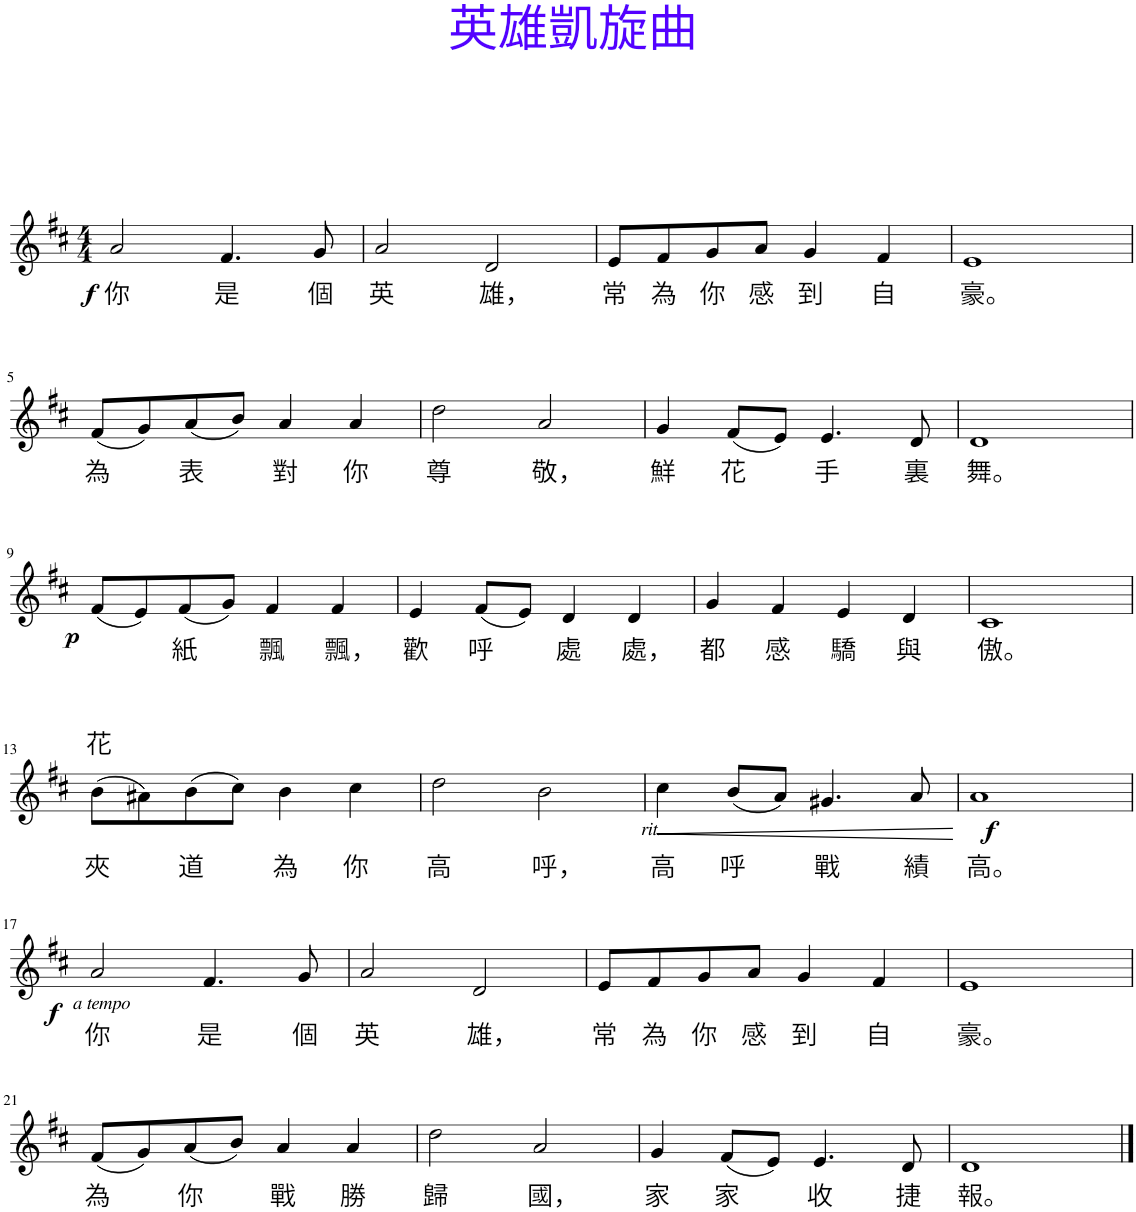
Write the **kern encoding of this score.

**kern	**text	**text	**text	**text	**dynam
*part1	*part1	*part1	*part1	*part1	*part1
*staff1	*staff1	*staff1	*staff1	*staff1	*staff1
*I"Piano	*	*	*	*	*
*I'Pno.	*	*	*	*	*
*clefG2	*	*	*	*	*
*k[f#c#]	*	*	*	*	*
*M4/4	*	*	*	*	*
=1	=1	=1	=1	=1	=1
!	!LO:LY:b	!	!	!	!LO:DY:b
2a/	你	.	.	.	f
!	!LO:LY:b	!	!	!	!
4.f#/	是	.	.	.	.
!	!LO:LY:b	!	!	!	!
8g/	個	.	.	.	.
=2	=2	=2	=2	=2	=2
!	!LO:LY:b	!	!	!	!
2a/	英	.	.	.	.
!	!LO:LY:b	!	!	!	!
2d/	雄，	.	.	.	.
=3	=3	=3	=3	=3	=3
!	!LO:LY:b	!	!	!	!
8e/L	常	.	.	.	.
!	!LO:LY:b	!	!	!	!
8f#/	為	.	.	.	.
!	!LO:LY:b	!	!	!	!
8g/	你	.	.	.	.
!	!LO:LY:b	!	!	!	!
8a/J	感	.	.	.	.
!	!LO:LY:b	!	!	!	!
4g/	到	.	.	.	.
!	!LO:LY:b	!	!	!	!
4f#/	自	.	.	.	.
=4	=4	=4	=4	=4	=4
!	!LO:LY:b	!	!	!	!
1e	豪。	.	.	.	.
!!LO:LB:g=z
=5	=5	=5	=5	=5	=5
!	!LO:LY:b	!	!	!	!
(8f#/L	為	.	.	.	.
8g/)	.	.	.	.	.
!	!LO:LY:b	!	!	!	!
(8a/	表	.	.	.	.
8b/J)	.	.	.	.	.
!	!LO:LY:b	!	!	!	!
4a/	對	.	.	.	.
!	!LO:LY:b	!	!	!	!
4a/	你	.	.	.	.
=6	=6	=6	=6	=6	=6
!	!LO:LY:b	!	!	!	!
2dd\	尊	.	.	.	.
!	!LO:LY:b	!	!	!	!
2a/	敬，	.	.	.	.
=7	=7	=7	=7	=7	=7
!	!LO:LY:b	!	!	!	!
4g/	鮮	.	.	.	.
!	!LO:LY:b	!	!	!	!
(8f#/L	花	.	.	.	.
8e/J)	.	.	.	.	.
!	!LO:LY:b	!	!	!	!
4.e/	手	.	.	.	.
!	!LO:LY:b	!	!	!	!
8d/	裏	.	.	.	.
=8	=8	=8	=8	=8	=8
!	!LO:LY:b	!	!	!	!
1d	舞。	.	.	.	.
!!LO:LB:g=z
=9	=9	=9	=9	=9	=9
!	!	!LO:LY:b	!LO:LY:b	!LO:LY:b	!LO:DY:b
(8f#/L	.	.	.	花	p
8e/)	.	.	.	.	.
!	!LO:LY:b	!	!	!	!
(8f#/	紙	.	.	.	.
8g/J)	.	.	.	.	.
!	!LO:LY:b	!	!	!	!
4f#/	飄	.	.	.	.
!	!LO:LY:b	!	!	!	!
4f#/	飄，	.	.	.	.
=10	=10	=10	=10	=10	=10
!	!LO:LY:b	!	!	!	!
4e/	歡	.	.	.	.
!	!LO:LY:b	!	!	!	!
(8f#/L	呼	.	.	.	.
8e/J)	.	.	.	.	.
!	!LO:LY:b	!	!	!	!
4d/	處	.	.	.	.
!	!LO:LY:b	!	!	!	!
4d/	處，	.	.	.	.
=11	=11	=11	=11	=11	=11
!	!LO:LY:b	!	!	!	!
4g/	都	.	.	.	.
!	!LO:LY:b	!	!	!	!
4f#/	感	.	.	.	.
!	!LO:LY:b	!	!	!	!
4e/	驕	.	.	.	.
!	!LO:LY:b	!	!	!	!
4d/	與	.	.	.	.
=12	=12	=12	=12	=12	=12
!	!LO:LY:b	!	!	!	!
1c#	傲。	.	.	.	.
!!LO:LB:g=z
=13	=13	=13	=13	=13	=13
!	!LO:LY:b	!	!	!	!
(8b\L	夾	.	.	.	.
8a#X\)	.	.	.	.	.
!	!LO:LY:b	!	!	!	!
(8b\	道	.	.	.	.
8cc#\J)	.	.	.	.	.
!	!LO:LY:b	!	!	!	!
4b\	為	.	.	.	.
!	!LO:LY:b	!	!	!	!
4cc#\	你	.	.	.	.
=14	=14	=14	=14	=14	=14
!	!LO:LY:b	!	!	!	!
2dd\	高	.	.	.	.
!	!LO:LY:b	!	!	!	!LO:DY:b
2b\	呼，	.	.	.	other-dynamics
=15	=15	=15	=15	=15	=15
!	!LO:LY:b	!	!	!	!LO:HP:b
4cc#\	高	.	.	.	<
!	!LO:LY:b	!	!	!	!
(8b/L	呼	.	.	.	.
8a/J)	.	.	.	.	.
!	!LO:LY:b	!	!	!	!
4.g#X/	戰	.	.	.	.
!	!LO:LY:b	!	!	!	!
8a/	績	.	.	.	.
.	.	.	.	.	[
=16	=16	=16	=16	=16	=16
!	!LO:LY:b	!	!	!	!LO:DY:b
1a	高。	.	.	.	f
!!LO:LB:g=z
=17	=17	=17	=17	=17	=17
!	!LO:LY:b	!	!	!	!LO:DY:b
!	!	!	!	!	!LO:DY:n=1:b
2a/	你	.	.	.	f other-dynamics
!	!LO:LY:b	!	!	!	!
4.f#/	是	.	.	.	.
!	!LO:LY:b	!	!	!	!
8g/	個	.	.	.	.
=18	=18	=18	=18	=18	=18
!	!LO:LY:b	!	!	!	!
2a/	英	.	.	.	.
!	!LO:LY:b	!	!	!	!
2d/	雄，	.	.	.	.
=19	=19	=19	=19	=19	=19
!	!LO:LY:b	!	!	!	!
8e/L	常	.	.	.	.
!	!LO:LY:b	!	!	!	!
8f#/	為	.	.	.	.
!	!LO:LY:b	!	!	!	!
8g/	你	.	.	.	.
!	!LO:LY:b	!	!	!	!
8a/J	感	.	.	.	.
!	!LO:LY:b	!	!	!	!
4g/	到	.	.	.	.
!	!LO:LY:b	!	!	!	!
4f#/	自	.	.	.	.
=20	=20	=20	=20	=20	=20
!	!LO:LY:b	!	!	!	!
1e	豪。	.	.	.	.
!!LO:LB:g=z
=21	=21	=21	=21	=21	=21
!	!LO:LY:b	!	!	!	!
(8f#/L	為	.	.	.	.
8g/)	.	.	.	.	.
!	!LO:LY:b	!	!	!	!
(8a/	你	.	.	.	.
8b/J)	.	.	.	.	.
!	!LO:LY:b	!	!	!	!
4a/	戰	.	.	.	.
!	!LO:LY:b	!	!	!	!
4a/	勝	.	.	.	.
=22	=22	=22	=22	=22	=22
!	!LO:LY:b	!	!	!	!
2dd\	歸	.	.	.	.
!	!LO:LY:b	!	!	!	!
2a/	國，	.	.	.	.
=23	=23	=23	=23	=23	=23
!	!LO:LY:b	!	!	!	!
4g/	家	.	.	.	.
!	!LO:LY:b	!	!	!	!
(8f#/L	家	.	.	.	.
8e/J)	.	.	.	.	.
!	!LO:LY:b	!	!	!	!
4.e/	收	.	.	.	.
!	!LO:LY:b	!	!	!	!
8d/	捷	.	.	.	.
=24	=24	=24	=24	=24	=24
!	!LO:LY:b	!	!	!	!
1d	報。	.	.	.	.
==	==	==	==	==	==
*-	*-	*-	*-	*-	*-
